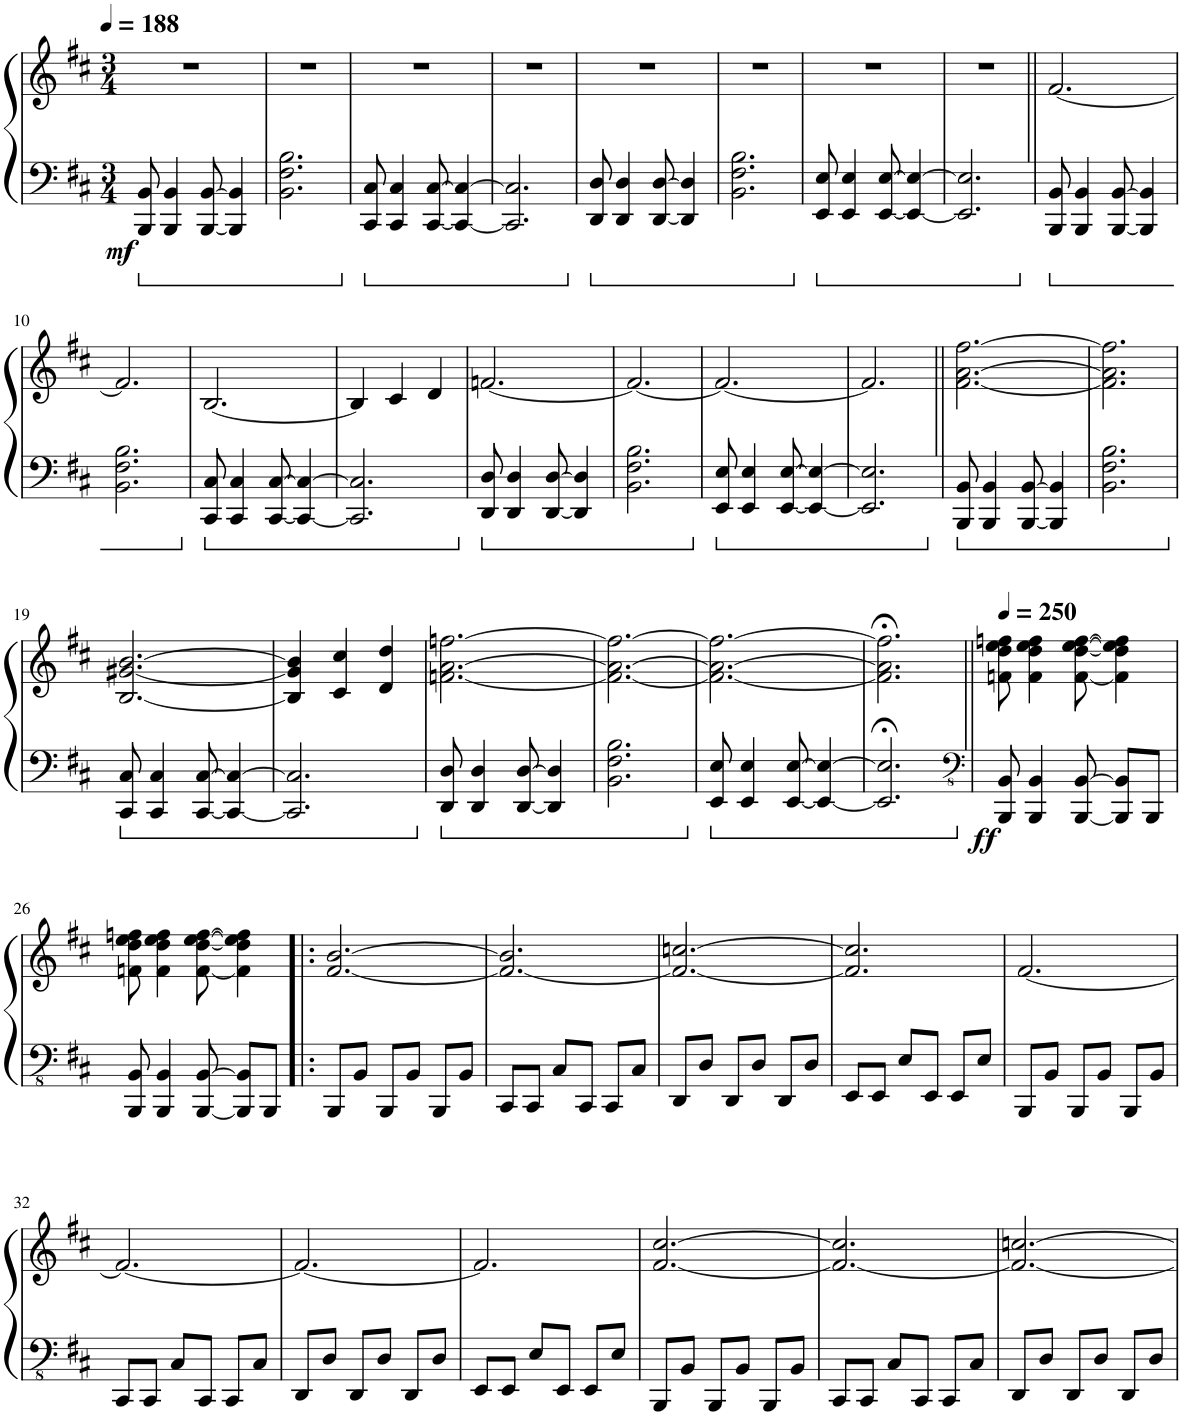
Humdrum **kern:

**kern	**kern	**dynam
*part1	*part1	*part1
*staff2	*staff1	*staff1/2
*I"Piano	*	*
*I'Pno.	*	*
*clefF4	*clefG2	*
*k[f#c#]	*k[f#c#]	*
*M3/4	*M3/4	*
*MM188	*MM188	*
=1	=1	=1
!	!	!LO:DY:b=2
8BBB/ 8BB/	2.r	mf
4BBB/ 4BB/	.	.
[8BBB/ [8BB/	.	.
4BBB/] 4BB/]	.	.
=2	=2	=2
2.BB\ 2.F#\ 2.B\	2.r	.
=3	=3	=3
8CC#/ 8C#/	2.r	.
4CC#/ 4C#/	.	.
[8CC#/ [8C#/	.	.
4CC#/_ 4C#/_	.	.
=4	=4	=4
2.CC#/] 2.C#/]	2.r	.
=5	=5	=5
8DD/ 8D/	2.r	.
4DD/ 4D/	.	.
[8DD/ [8D/	.	.
4DD/] 4D/]	.	.
=6	=6	=6
2.BB\ 2.F#\ 2.B\	2.r	.
=7	=7	=7
8EE/ 8E/	2.r	.
4EE/ 4E/	.	.
[8EE/ [8E/	.	.
4EE/_ 4E/_	.	.
=8	=8	=8
2.EE/] 2.E/]	2.r	.
=9||	=9||	=9||
8BBB/ 8BB/	[2.f#/	.
4BBB/ 4BB/	.	.
[8BBB/ [8BB/	.	.
4BBB/] 4BB/]	.	.
!!LO:LB:g=z
=10	=10	=10
2.BB\ 2.F#\ 2.B\	2.f#/]	.
=11	=11	=11
8CC#/ 8C#/	[2.B/	.
4CC#/ 4C#/	.	.
[8CC#/ [8C#/	.	.
4CC#/_ 4C#/_	.	.
=12	=12	=12
2.CC#/] 2.C#/]	4B/]	.
.	4c#/	.
.	4d/	.
=13	=13	=13
8DD/ 8D/	[2.fn/	.
4DD/ 4D/	.	.
[8DD/ [8D/	.	.
4DD/] 4D/]	.	.
=14	=14	=14
2.BB\ 2.F#\ 2.B\	2.f/_	.
=15	=15	=15
8EE/ 8E/	2.f/_	.
4EE/ 4E/	.	.
[8EE/ [8E/	.	.
4EE/_ 4E/_	.	.
=16	=16	=16
2.EE/] 2.E/]	2.f/]	.
=17||	=17||	=17||
8BBB/ 8BB/	[2.f#\ [2.a\ [2.ff#\	.
4BBB/ 4BB/	.	.
[8BBB/ [8BB/	.	.
4BBB/] 4BB/]	.	.
=18	=18	=18
2.BB\ 2.F#\ 2.B\	2.f#\] 2.a\] 2.ff#\]	.
!!LO:LB:g=z
=19	=19	=19
8CC#/ 8C#/	[2.B/ [2.g#X/ [2.b/	.
4CC#/ 4C#/	.	.
[8CC#/ [8C#/	.	.
4CC#/_ 4C#/_	.	.
=20	=20	=20
2.CC#/] 2.C#/]	4B/] 4g#/] 4b/]	.
.	4c#/ 4cc#/	.
.	4d/ 4dd/	.
=21	=21	=21
8DD/ 8D/	[2.fn\ [2.a\ [2.ffn\	.
4DD/ 4D/	.	.
[8DD/ [8D/	.	.
4DD/] 4D/]	.	.
=22	=22	=22
2.BB\ 2.F#\ 2.B\	2.f\_ 2.a\_ 2.ff\_	.
=23	=23	=23
8EE/ 8E/	2.f\_ 2.a\_ 2.ff\_	.
4EE/ 4E/	.	.
[8EE/ [8E/	.	.
4EE/_ 4E/_	.	.
=24	=24	=24
2.EE/];< 2.E/];<	2.f\];< 2.a\];< 2.ff\];<	.
=25||	=25||	=25||
*clefFv4	*	*
*	*MM250	*
!	!	!LO:DY:b=2
8BBBB/ 8BBB/	8fn\ 8dd\ 8ee\ 8ffn\	ff
4BBBB/ 4BBB/	4f\ 4dd\ 4ee\ 4ff\	.
[8BBBB/ [8BBB/	[8f\ [8dd\ [8ee\ [8ff\	.
8BBBB/] 8BBB/]L	4f\] 4dd\] 4ee\] 4ff\]	.
8BBBB/J	.	.
!!LO:LB:g=z
=26	=26	=26
8BBBB/ 8BBB/	8fn\ 8dd\ 8ee\ 8ffn\	.
4BBBB/ 4BBB/	4f\ 4dd\ 4ee\ 4ff\	.
[8BBBB/ [8BBB/	[8f\ [8dd\ [8ee\ [8ff\	.
8BBBB/] 8BBB/]L	4f\] 4dd\] 4ee\] 4ff\]	.
8BBBB/J	.	.
=27!|:	=27!|:	=27!|:
8BBBB/L	[2.f#/ [2.b/	.
8BBB/J	.	.
8BBBB/L	.	.
8BBB/J	.	.
8BBBB/L	.	.
8BBB/J	.	.
=28	=28	=28
8CCC#/L	2.f#/_ 2.b/]	.
8CCC#/J	.	.
8CC#/L	.	.
8CCC#/J	.	.
8CCC#/L	.	.
8CC#/J	.	.
=29	=29	=29
8DDD/L	2.f#/_ [2.ccn/	.
8DD/J	.	.
8DDD/L	.	.
8DD/J	.	.
8DDD/L	.	.
8DD/J	.	.
=30	=30	=30
8EEE/L	2.f#/] 2.cc/]	.
8EEE/J	.	.
8EE/L	.	.
8EEE/J	.	.
8EEE/L	.	.
8EE/J	.	.
=31	=31	=31
8BBBB/L	[2.f#/	.
8BBB/J	.	.
8BBBB/L	.	.
8BBB/J	.	.
8BBBB/L	.	.
8BBB/J	.	.
!!LO:LB:g=z
=32	=32	=32
8CCC#/L	2.f#/_	.
8CCC#/J	.	.
8CC#/L	.	.
8CCC#/J	.	.
8CCC#/L	.	.
8CC#/J	.	.
=33	=33	=33
8DDD/L	2.f#/_	.
8DD/J	.	.
8DDD/L	.	.
8DD/J	.	.
8DDD/L	.	.
8DD/J	.	.
=34	=34	=34
8EEE/L	2.f#/]	.
8EEE/J	.	.
8EE/L	.	.
8EEE/J	.	.
8EEE/L	.	.
8EE/J	.	.
=35	=35	=35
8BBBB/L	[2.f#/ [2.cc#/	.
8BBB/J	.	.
8BBBB/L	.	.
8BBB/J	.	.
8BBBB/L	.	.
8BBB/J	.	.
=36	=36	=36
8CCC#/L	2.f#/_ 2.cc#/]	.
8CCC#/J	.	.
8CC#/L	.	.
8CCC#/J	.	.
8CCC#/L	.	.
8CC#/J	.	.
=37	=37	=37
8DDD/L	2.f#/_ [2.ccn/	.
8DD/J	.	.
8DDD/L	.	.
8DD/J	.	.
8DDD/L	.	.
8DD/J	.	.
=	=	=
*-	*-	*-
